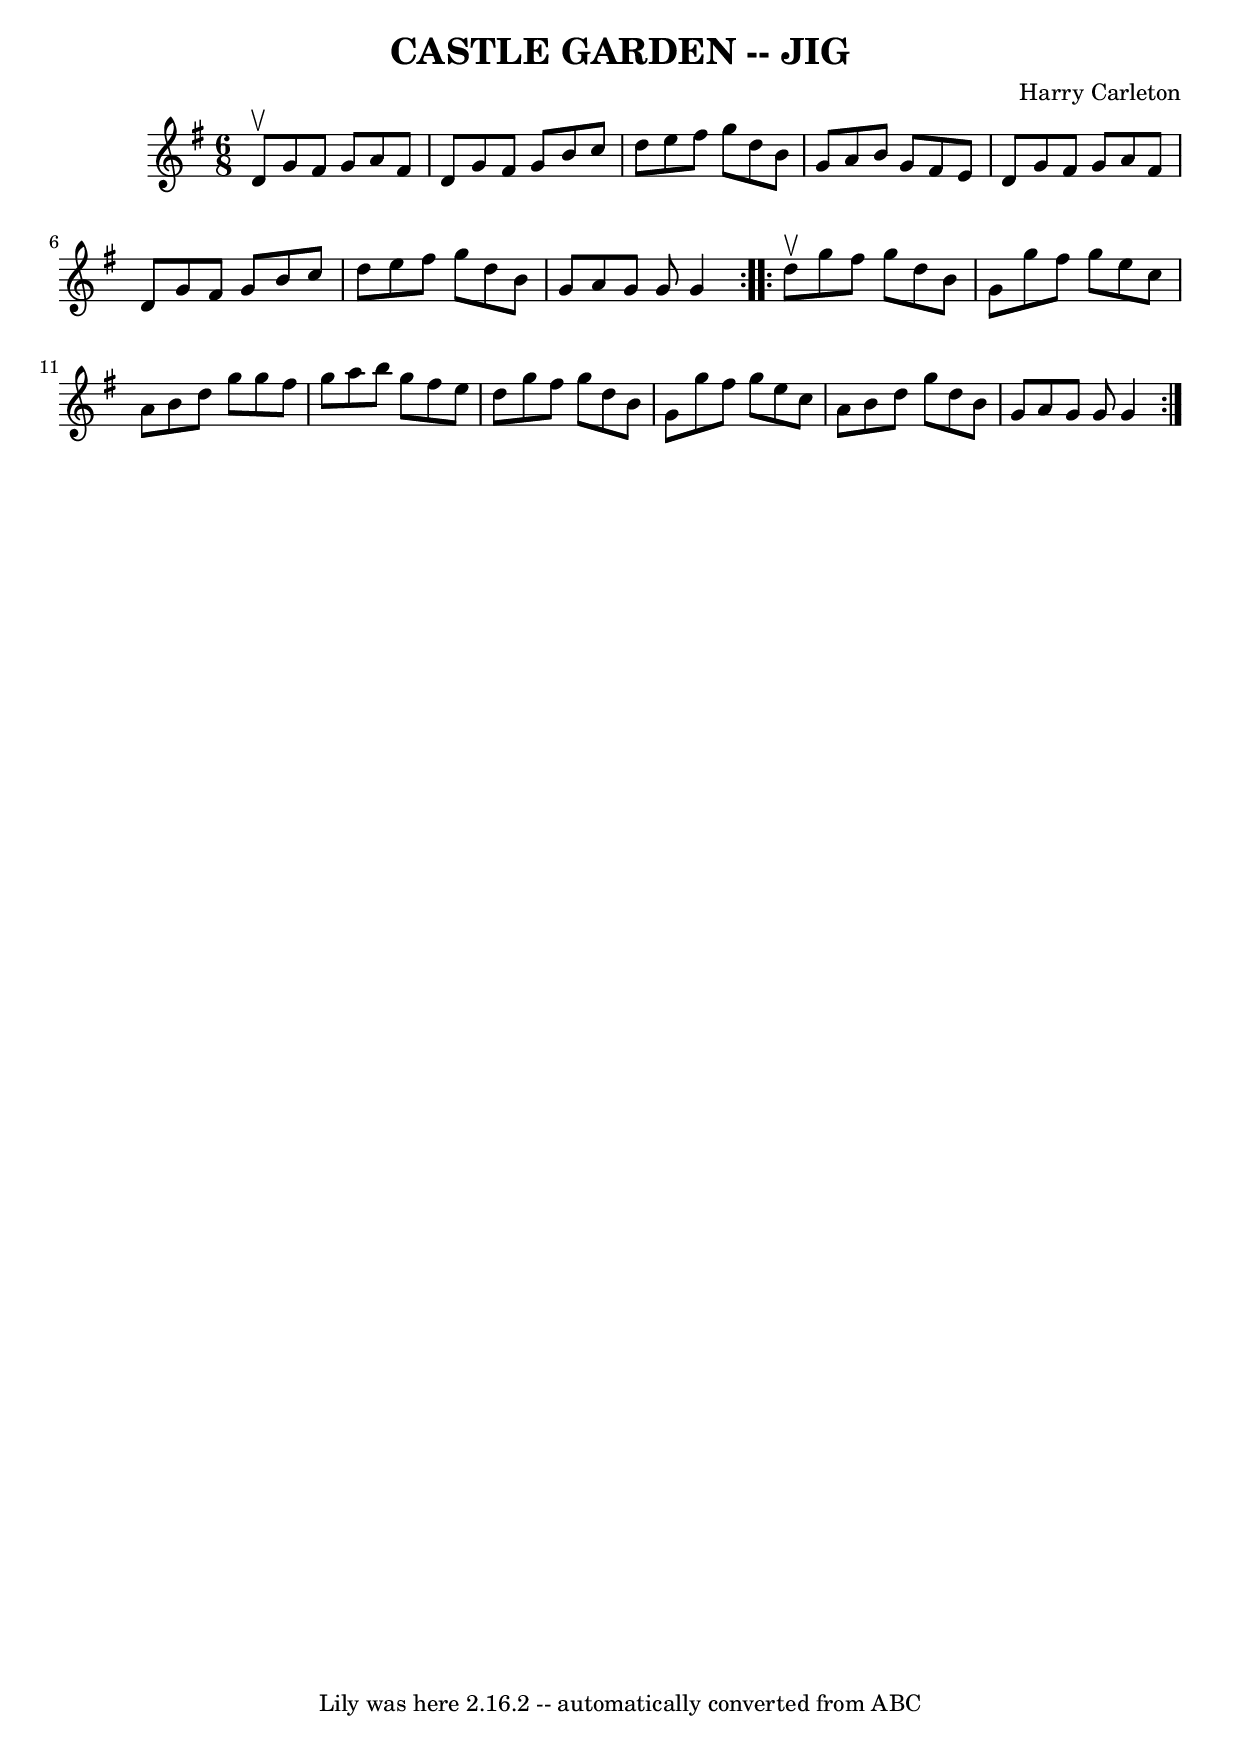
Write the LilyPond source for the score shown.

\version "2.7.40"
\include "Mammoth.ily"
\header {
	%% book = "Ryan's Mammoth Collection of Fiddle Tunes"
	composer = "Harry Carleton"
	crossRefNumber = "1"
	footnotes = ""
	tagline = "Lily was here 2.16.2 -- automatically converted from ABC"
	title = "CASTLE GARDEN -- JIG"
}
voicedefault =  {


\repeat volta 2 {
\time 6/8 
\key g \major d'8^\upbow       |
 g'8 fis'8 g'8    
a'8 fis'8 d'8    |
 g'8 fis'8 g'8 b'8 c''8 d''8    
|
 e''8 fis''8 g''8 d''8 b'8 g'8    |
 a'8    
b'8 g'8 fis'8 e'8 d'8        |
 g'8 fis'8 g'8 a'8  
 fis'8 d'8    |
 g'8 fis'8 g'8 b'8 c''8 d''8    
|
 e''8 fis''8 g''8 d''8 b'8 g'8    |
 a'8    
g'8 g'8 g'4    }     \repeat volta 2 { d''8^\upbow       |
   
g''8 fis''8 g''8 d''8 b'8 g'8    |
 g''8 fis''8    
g''8 e''8 c''8 a'8    |
 b'8 d''8 g''8 g''8 fis''8 
 g''8    |
 a''8 b''8 g''8 fis''8 e''8 d''8        
|
 g''8 fis''8 g''8 d''8 b'8 g'8    |
 g''8    
fis''8 g''8 e''8 c''8 a'8    |
 b'8 d''8 g''8 d''8 
 b'8 g'8    |
 a'8 g'8 g'8 g'4    }   
}

\score{
    <<

	\context Staff="default"
	{
	    \voicedefault 
	}

    >>
	\layout {
	}
	\midi {}
}
